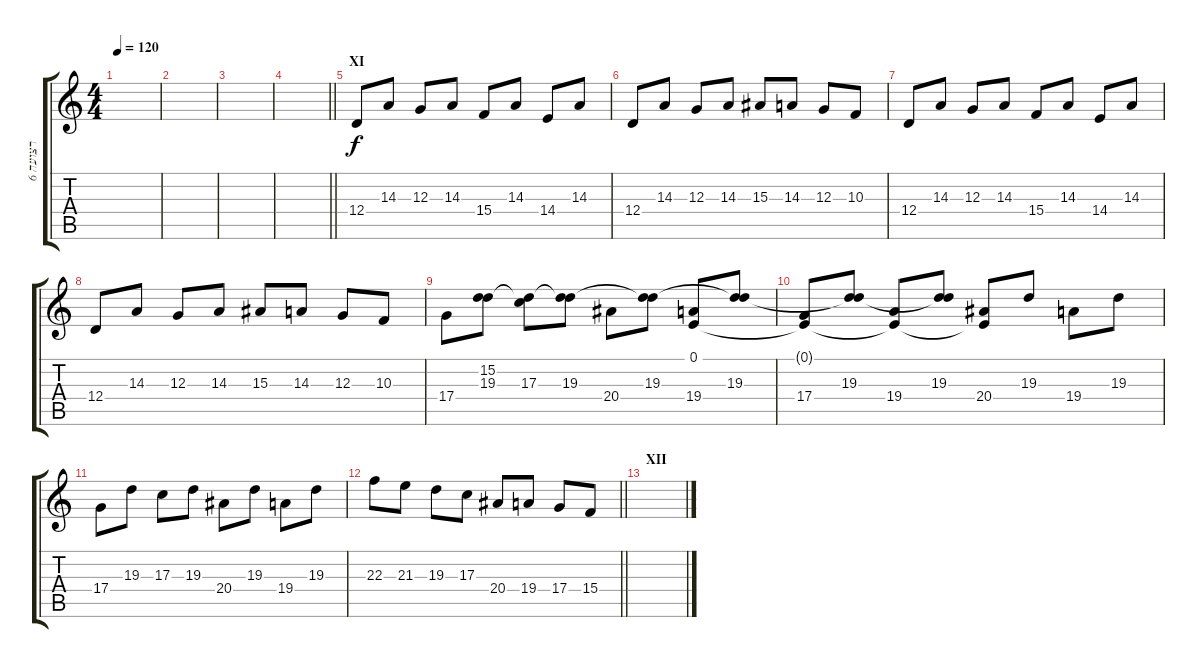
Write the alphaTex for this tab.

\track ("רצועה 6" "רצועה 6") {instrument violin}
\staff {score tabs}
\tuning (E4 B3 G3 D3 A2 E2) {hide}
\ts (4 4)
\tempo 120
\clef g2
\ks c
|
|
|
\barLineRight lightlight
|
\section ("" "XI")
12.4.8 14.3.8 12.3.8 14.3.8 15.4.8 14.3.8 14.4.8 14.3.8 |
12.4.8 14.3.8 12.3.8 14.3.8 15.3.8 14.3.8 12.3.8 10.3.8 |
12.4.8 14.3.8 12.3.8 14.3.8 15.4.8 14.3.8 14.4.8 14.3.8 |
12.4.8 14.3.8 12.3.8 14.3.8 15.3.8 14.3.8 12.3.8 10.3.8 |
17.4.8 (15.2 19.3).8 (15.2{t} 17.3).8 (15.2{t} 19.3).8 20.4.8 (15.2{t} 19.3).8 (0.1 19.4).8 (15.2{t} 19.3).8 |
(0.1{t} 17.4).8 (15.2{t} 19.3).8 (0.1{t} 19.4).8 (15.2{t} 19.3).8 (0.1{t} 20.4).8 19.3.8 19.4.8 19.3.8 |
17.4.8 19.3.8 17.3.8 19.3.8 20.4.8 19.3.8 19.4.8 19.3.8 |
\barLineRight lightlight
22.3.8 21.3.8 19.3.8 17.3.8 20.4.8 19.4.8 17.4.8 15.4.8 |
\section ("" "XII")
